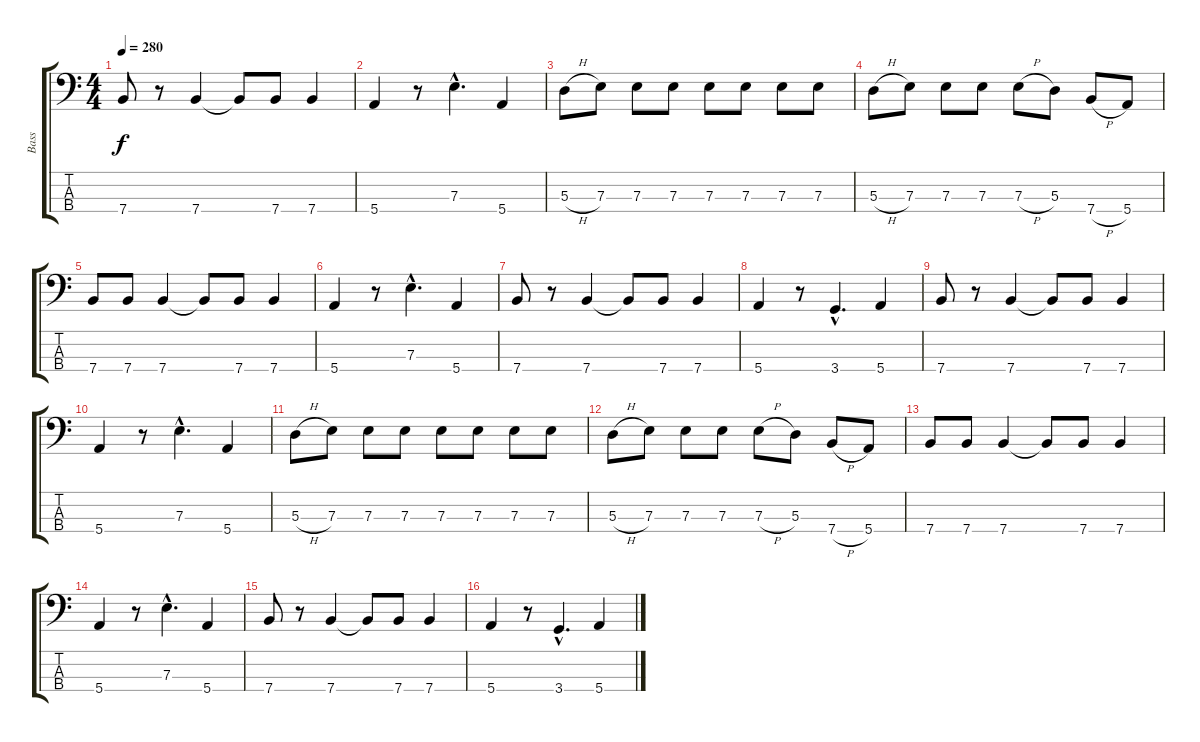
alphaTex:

\track ("Bass" "Bass") {instrument electricbassfinger}
\staff {score tabs}
\tuning (G2 D2 A1 E1) {hide}
\ts (4 4)
\tempo 280
\clef f4
\ks c
7.4.8{dy f} r.8 7.4.4 7.4{t}.8 7.4.8 7.4.4 |
5.4.4 r.8 7.3{hac}.4{d} 5.4.4 |
5.3{h}.8 7.3.8 7.3.8 7.3.8 7.3.8 7.3.8 7.3.8 7.3.8 |
5.3{h}.8 7.3.8 7.3.8 7.3.8 7.3{h}.8 5.3.8 7.4{h}.8 5.4.8 |
7.4.8 7.4.8 7.4.4 7.4{t}.8 7.4.8 7.4.4 |
5.4.4 r.8 7.3{hac}.4{d} 5.4.4 |
7.4.8 r.8 7.4.4 7.4{t}.8 7.4.8 7.4.4 |
5.4.4 r.8 3.4{hac}.4{d} 5.4.4 |
7.4.8 r.8 7.4.4 7.4{t}.8 7.4.8 7.4.4 |
5.4.4 r.8 7.3{hac}.4{d} 5.4.4 |
5.3{h}.8 7.3.8 7.3.8 7.3.8 7.3.8 7.3.8 7.3.8 7.3.8 |
5.3{h}.8 7.3.8 7.3.8 7.3.8 7.3{h}.8 5.3.8 7.4{h}.8 5.4.8 |
7.4.8 7.4.8 7.4.4 7.4{t}.8 7.4.8 7.4.4 |
5.4.4 r.8 7.3{hac}.4{d} 5.4.4 |
7.4.8 r.8 7.4.4 7.4{t}.8 7.4.8 7.4.4 |
5.4.4 r.8 3.4{hac}.4{d} 5.4.4
